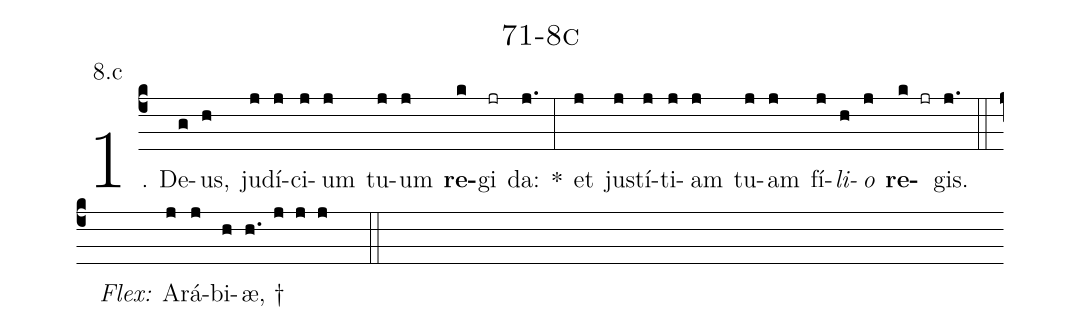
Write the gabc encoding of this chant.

name: 71-8c;
annotation: 8.c;
%%
(c4)1. De(g)us,(h) ju(j)dí(j)ci(j)um(j) tu(j)um(j) <b>re</b>(k)gi(jr) da:(j.) *(:) et(j) jus(j)tí(j)ti(j)am(j) tu(j)am(j) fí(j)<i>li</i>(h)<i>o</i>(j) <b>re</b>(k jr)gis.(j.) (::)
<i>Flex:</i>()  A(j)rá(j)bi(h)æ, †(h. j j j  ::)
